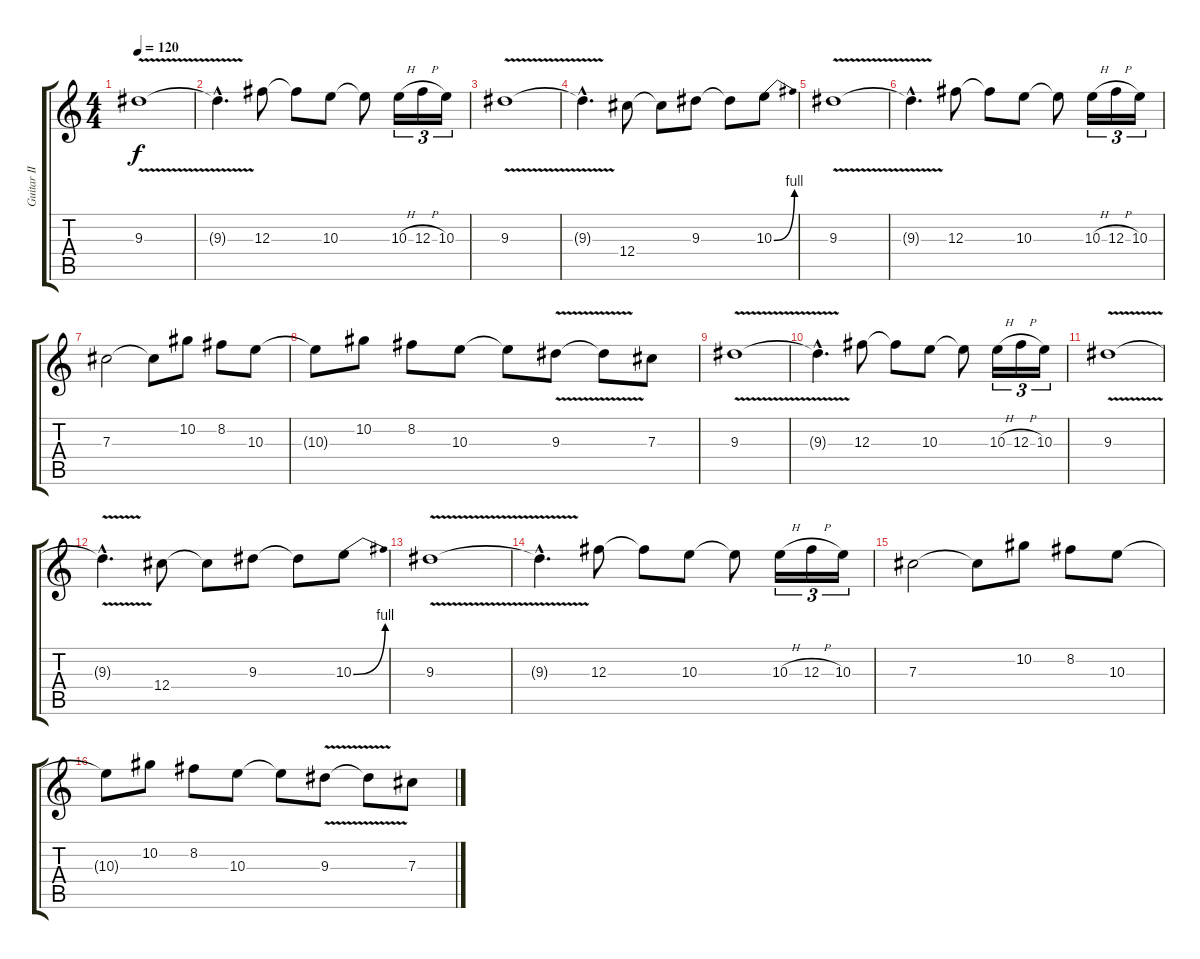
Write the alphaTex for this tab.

\track ("Guitar II" "Guitar II") {instrument distortionguitar}
\staff {score tabs}
\tuning (Eb4 Bb3 Gb3 Db3 Ab2 Eb2) {hide}
\ts (4 4)
\tempo 120
\clef g2
\ks c
9.3{v}.1{dy f} |
9.3{v hac t}.4{d} 12.3.8 12.3{t}.8 10.3.8 10.3{t}.8 10.3{h}.16{tu (3 2)} 12.3{h}.16{tu (3 2)} 10.3.16{tu (3 2)} |
9.3{v}.1 |
9.3{v hac t}.4{d} 12.4.8 12.4{t}.8 9.3.8 9.3{t}.8 10.3{be (bend 0 0 60 4)}.8 |
9.3{v}.1 |
9.3{v hac t}.4{d} 12.3.8 12.3{t}.8 10.3.8 10.3{t}.8 10.3{h}.16{tu (3 2)} 12.3{h}.16{tu (3 2)} 10.3.16{tu (3 2)} |
7.3.2 7.3{t}.8 10.2.8 8.2.8 10.3.8 |
10.3{t}.8 10.2.8 8.2.8 10.3.8 10.3{t}.8 9.3{v}.8 9.3{t}.8 7.3.8 |
9.3{v}.1 |
9.3{v hac t}.4{d} 12.3.8 12.3{t}.8 10.3.8 10.3{t}.8 10.3{h}.16{tu (3 2)} 12.3{h}.16{tu (3 2)} 10.3.16{tu (3 2)} |
9.3{v}.1 |
9.3{v hac t}.4{d} 12.4.8 12.4{t}.8 9.3.8 9.3{t}.8 10.3{be (bend 0 0 60 4)}.8 |
9.3{v}.1 |
9.3{v hac t}.4{d} 12.3.8 12.3{t}.8 10.3.8 10.3{t}.8 10.3{h}.16{tu (3 2)} 12.3{h}.16{tu (3 2)} 10.3.16{tu (3 2)} |
7.3.2 7.3{t}.8 10.2.8 8.2.8 10.3.8 |
10.3{t}.8 10.2.8 8.2.8 10.3.8 10.3{t}.8 9.3{v}.8 9.3{t}.8 7.3.8
